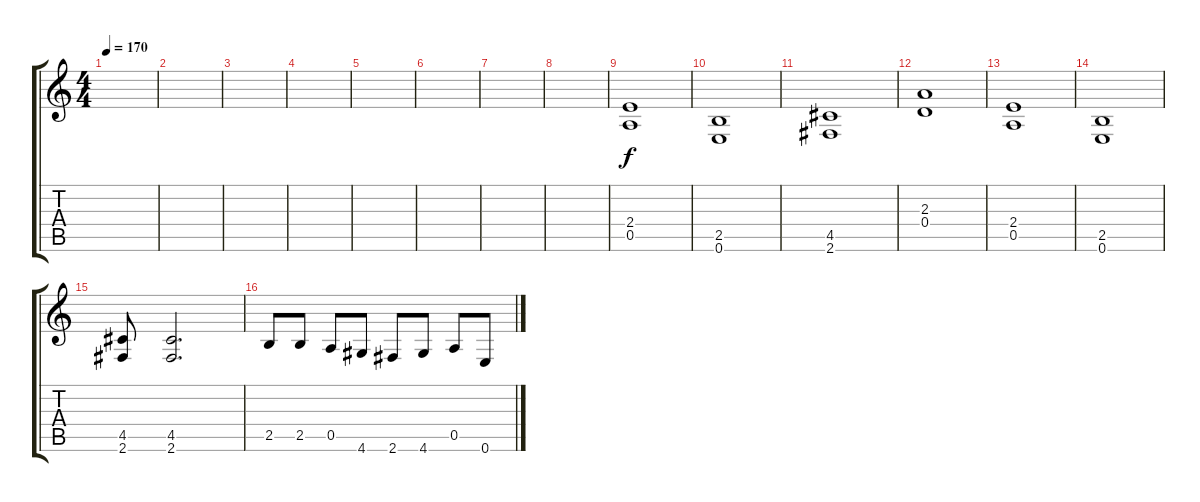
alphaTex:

\track "" {instrument overdrivenguitar}
\staff {score tabs}
\tuning (E4 B3 G3 D3 A2 E2) {hide}
\ts (4 4)
\tempo 170
\clef g2
\ks c
|
|
|
|
|
|
|
|
(2.4 0.5).1 |
(2.5 0.6).1 |
(4.5 2.6).1 |
(2.3 0.4).1 |
(2.4 0.5).1 |
(2.5 0.6).1 |
(4.5 2.6).8 (4.5 2.6).2{d} |
2.5.8 2.5.8 0.5.8 4.6.8 2.6.8 4.6.8 0.5.8 0.6.8
